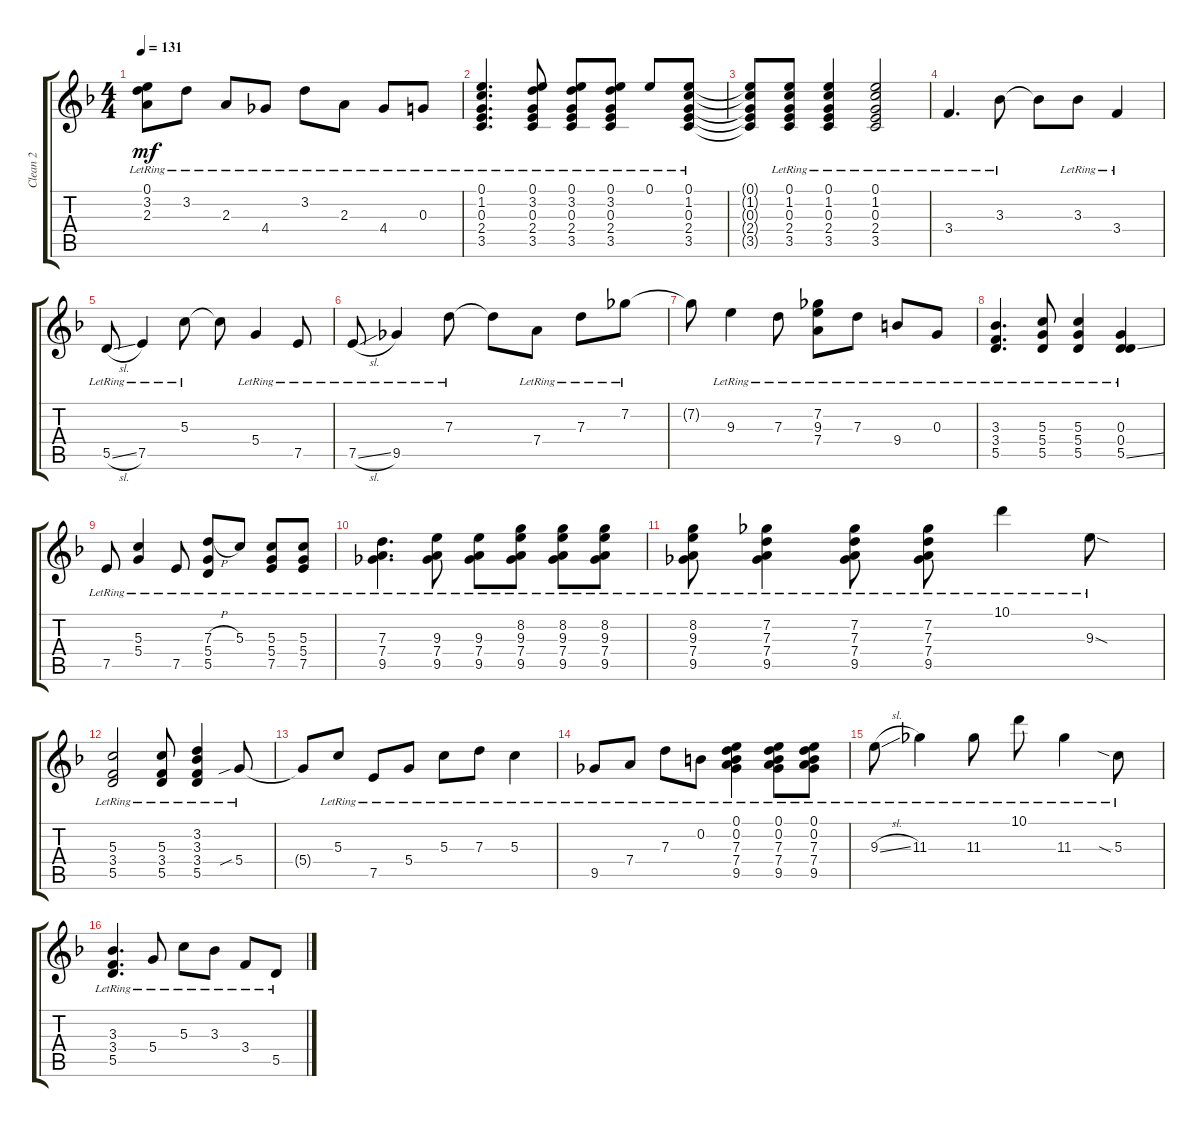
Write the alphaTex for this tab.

\track ("Clean 2" "Clean 2") {instrument electricguitarclean}
\staff {score tabs}
\tuning (E4 B3 G3 D3 A2 D2) {hide}
\ts (4 4)
\tempo 131
\clef g2
\ks f
(0.1{lr} 3.2{lr} 2.3{lr}).8{dy mf} 3.2{lr}.8 2.3{lr}.8 4.4{lr}.8 3.2{lr}.8 2.3{lr}.8 4.4{lr}.8 0.3{lr}.8 |
(0.1{lr} 1.2{lr} 0.3{lr} 2.4{lr} 3.5{lr}).4{d} (0.1{lr} 3.2{lr} 0.3{lr} 2.4{lr} 3.5{lr}).8 (0.1{lr} 3.2{lr} 0.3{lr} 2.4{lr} 3.5{lr}).8 (0.1{lr} 3.2{lr} 0.3{lr} 2.4{lr} 3.5{lr}).8 0.1{lr}.8 (0.1{lr} 1.2{lr} 0.3{lr} 2.4{lr} 3.5{lr}).8 |
(0.1{t} 1.2{t} 0.3{t} 2.4{t} 3.5{t}).8 (0.1{lr} 1.2{lr} 0.3{lr} 2.4{lr} 3.5{lr}).8 (0.1{lr} 1.2{lr} 0.3{lr} 2.4{lr} 3.5{lr}).4 (0.1{lr} 1.2{lr} 0.3{lr} 2.4{lr} 3.5{lr}).2 |
3.4{lr}.4{d} 3.3{lr}.8 3.3{t}.8 3.3{lr}.8 3.4{lr}.4 |
5.5{sl lr}.8 7.5{lr}.4 5.3{lr}.8 5.3{t}.8 5.4{lr}.4 7.5{lr}.8 |
7.5{sl lr}.8 9.5{lr}.4 7.3{lr}.8 7.3{t}.8 7.4{lr}.8 7.3{lr}.8 7.2{lr}.8 |
7.2{t}.8 9.3{lr}.4 7.3{lr}.8 (7.2{lr} 9.3{lr} 7.4{lr}).8 7.3{lr}.8 9.4{lr}.8 0.3{lr}.8 |
(3.3{lr} 3.4{lr} 5.5{lr}).4{d} (5.3{lr} 5.4{lr} 5.5{lr}).8 (5.3{lr} 5.4{lr} 5.5{lr}).4 (0.3{lr} 0.4{lr} 5.5{ss lr}).4 |
7.5{lr}.8 (5.3{lr} 5.4{lr}).4 7.5{lr}.8 (7.3{h lr} 5.4{lr} 5.5{lr}).8 5.3{lr}.8 (5.3{lr} 5.4{lr} 7.5{lr}).8 (5.3{lr} 5.4{lr} 7.5{lr}).8 |
(7.3{lr} 7.4{lr} 9.5{lr}).4{d} (9.3{lr} 7.4{lr} 9.5{lr}).8 (9.3{lr} 7.4{lr} 9.5{lr}).8 (8.2{lr} 9.3{lr} 7.4{lr} 9.5{lr}).8 (8.2{lr} 9.3{lr} 7.4{lr} 9.5{lr}).8 (8.2{lr} 9.3{lr} 7.4{lr} 9.5{lr}).8 |
(8.2{lr} 9.3{lr} 7.4{lr} 9.5{lr}).8 (7.2{lr} 7.3{lr} 7.4{lr} 9.5{lr}).4 (7.2{lr} 7.3{lr} 7.4{lr} 9.5{lr}).8 (7.2{lr} 7.3{lr} 7.4{lr} 9.5{lr}).8 10.1{lr}.4 9.3{sod lr}.8 |
(5.3{lr} 3.4{lr} 5.5{lr}).2 (5.3{lr} 3.4{lr} 5.5{lr}).8 (3.2{lr} 3.3{lr} 3.4{lr} 5.5{lr}).4 5.4{sib lr}.8 |
5.4{t}.8 5.3{lr}.8 7.5{lr}.8 5.4{lr}.8 5.3{lr}.8 7.3{lr}.8 5.3{lr}.4 |
9.5{lr}.8 7.4{lr}.8 7.3{lr}.8 0.2{lr}.8 (0.1{lr} 0.2{lr} 7.3{lr} 7.4{lr} 9.5{lr}).4 (0.1{lr} 0.2{lr} 7.3{lr} 7.4{lr} 9.5{lr}).8 (0.1{lr} 0.2{lr} 7.3{lr} 7.4{lr} 9.5{lr}).8 |
9.3{sl lr}.8 11.3{lr}.4 11.3{lr}.8 10.1{lr}.8 11.3{lr}.4 5.3{sia lr}.8 |
(3.3{lr} 3.4{lr} 5.5{lr}).4{d} 5.4{lr}.8 5.3{lr}.8 3.3{lr}.8 3.4{lr}.8 5.5{lr}.8
